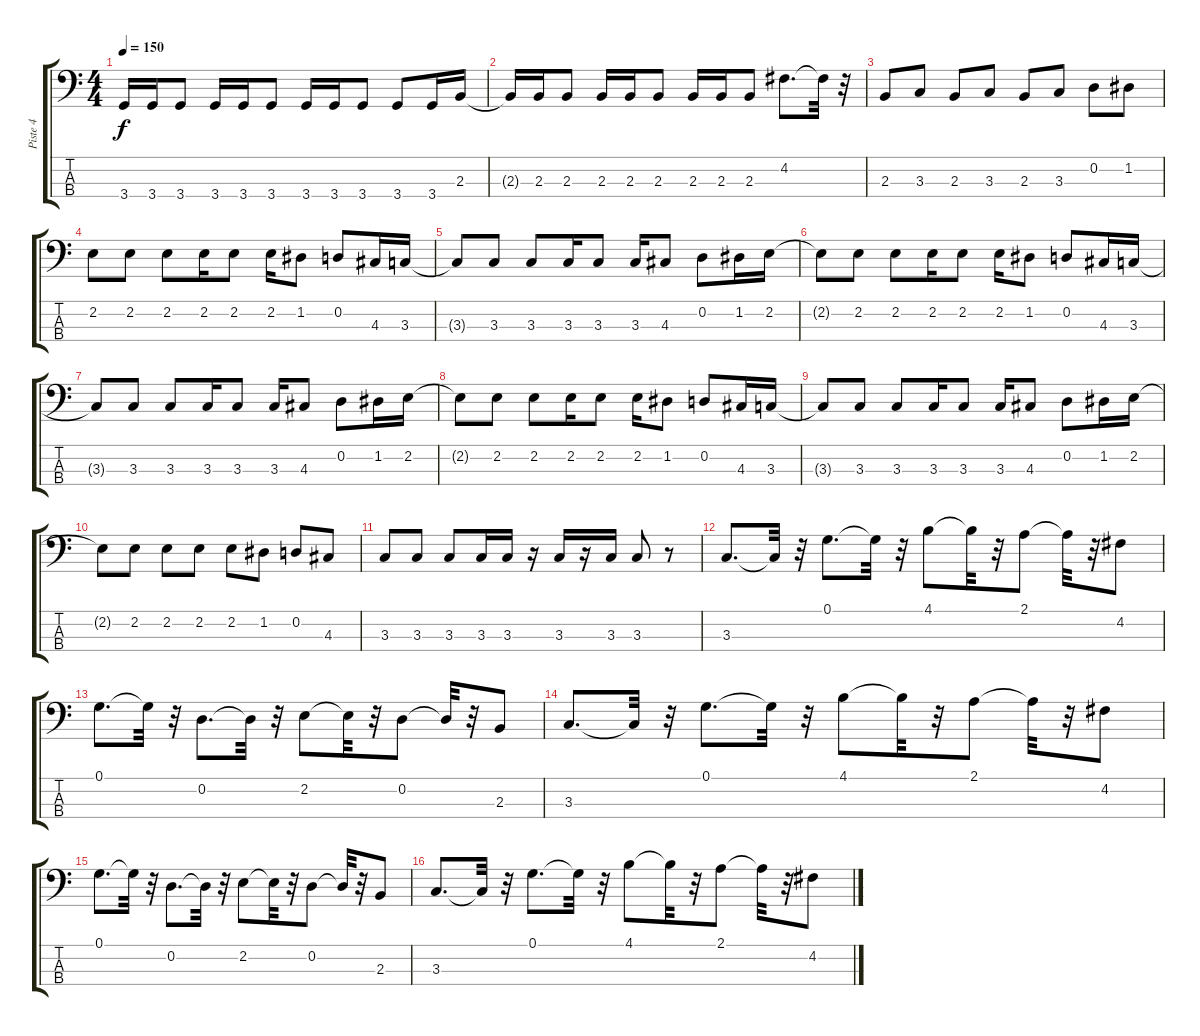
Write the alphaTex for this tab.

\track ("Piste 4" "Piste 4") {instrument electricbasspick}
\staff {score tabs}
\tuning (G2 D2 A1 E1) {hide}
\ts (4 4)
\tempo 150
\clef f4
\ks c
3.4{t}.16{dy f} 3.4.16 3.4.8 3.4.16 3.4.16 3.4.8 3.4.16 3.4.16 3.4.8 3.4.8 3.4.16 2.3.16 |
2.3{t}.16 2.3.16 2.3.8 2.3.16 2.3.16 2.3.8 2.3.16 2.3.16 2.3.8 4.2.8{d} 4.2{t}.32 r.32 |
2.3.8 3.3.8 2.3.8 3.3.8 2.3.8 3.3.8 0.2.8 1.2.8 |
2.2.8 2.2.8 2.2.8 2.2.16 2.2.8 2.2.16 1.2.8 0.2.8 4.3.16 3.3.16 |
3.3{t}.8 3.3.8 3.3.8 3.3.16 3.3.8 3.3.16 4.3.8 0.2.8 1.2.16 2.2.16 |
2.2{t}.8 2.2.8 2.2.8 2.2.16 2.2.8 2.2.16 1.2.8 0.2.8 4.3.16 3.3.16 |
3.3{t}.8 3.3.8 3.3.8 3.3.16 3.3.8 3.3.16 4.3.8 0.2.8 1.2.16 2.2.16 |
2.2{t}.8 2.2.8 2.2.8 2.2.16 2.2.8 2.2.16 1.2.8 0.2.8 4.3.16 3.3.16 |
3.3{t}.8 3.3.8 3.3.8 3.3.16 3.3.8 3.3.16 4.3.8 0.2.8 1.2.16 2.2.16 |
2.2{t}.8 2.2.8 2.2.8 2.2.8 2.2.8 1.2.8 0.2.8 4.3.8 |
3.3.8 3.3.8 3.3.8 3.3.16 3.3.16 r.16 3.3.16 r.16 3.3.16 3.3.8 r.8 |
3.3.8{d} 3.3{t}.32 r.32 0.1.8{d} 0.1{t}.32 r.32 4.1.8 4.1{t}.32 r.32 2.1.8 2.1{t}.32 r.32 4.2.8 |
0.1.8{d} 0.1{t}.32 r.32 0.2.8{d} 0.2{t}.32 r.32 2.2.8 2.2{t}.32 r.32 0.2.8 0.2{t}.32 r.32 2.3.8 |
3.3.8{d} 3.3{t}.32 r.32 0.1.8{d} 0.1{t}.32 r.32 4.1.8 4.1{t}.32 r.32 2.1.8 2.1{t}.32 r.32 4.2.8 |
0.1.8{d} 0.1{t}.32 r.32 0.2.8{d} 0.2{t}.32 r.32 2.2.8 2.2{t}.32 r.32 0.2.8 0.2{t}.32 r.32 2.3.8 |
3.3.8{d} 3.3{t}.32 r.32 0.1.8{d} 0.1{t}.32 r.32 4.1.8 4.1{t}.32 r.32 2.1.8 2.1{t}.32 r.32 4.2.8
